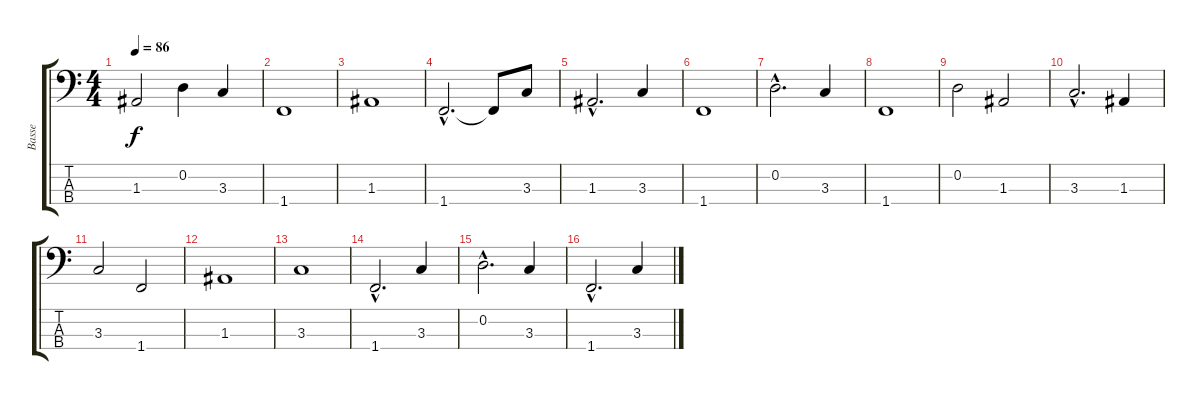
\track ("Basse" "Basse") {instrument electricbassfinger}
\staff {score tabs}
\tuning (G2 D2 A1 E1) {hide}
\ts (4 4)
\tempo 86
\clef f4
\ks c
1.3.2{dy f} 0.2.4 3.3.4 |
1.4.1 |
1.3.1 |
1.4{hac}.2{d} 1.4{t}.8 3.3.8 |
1.3{hac}.2{d} 3.3.4 |
1.4.1 |
0.2{hac}.2{d} 3.3.4 |
1.4.1 |
0.2.2 1.3.2 |
3.3{hac}.2{d} 1.3.4 |
3.3.2 1.4.2 |
1.3.1 |
3.3.1 |
1.4{hac}.2{d} 3.3.4 |
0.2{hac}.2{d} 3.3.4 |
1.4{hac}.2{d} 3.3.4
